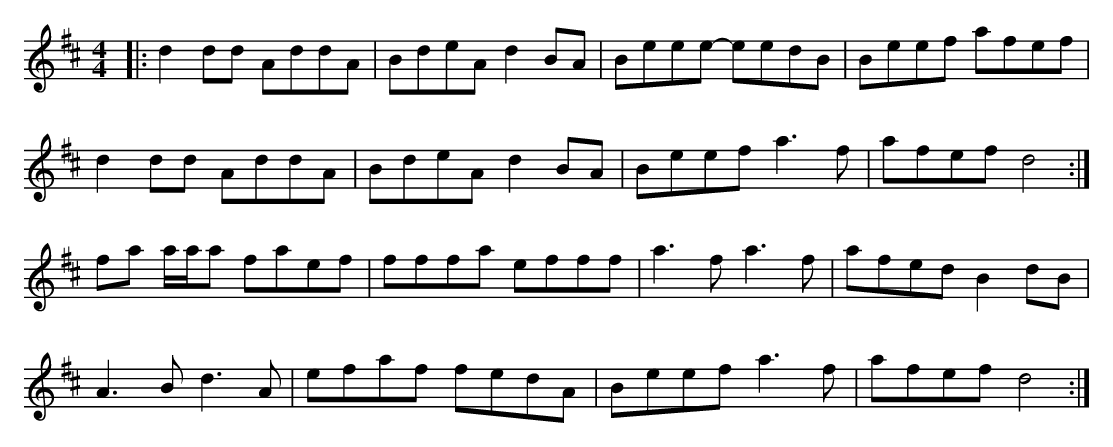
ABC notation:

X:1
M:4/4
K:D
|:d2 dd AddA|BdeA d2 BA|Beee- eedB|Beef afef|
d2 dd AddA|BdeA d2 BA|Beef a3 f|afef d4:|
fa a/a/a faef|fffa efff|a3 f a3 f|afed B2 dB|
A3 B d3 A|efaf fedA|Beef a3 f|afef d4:|
